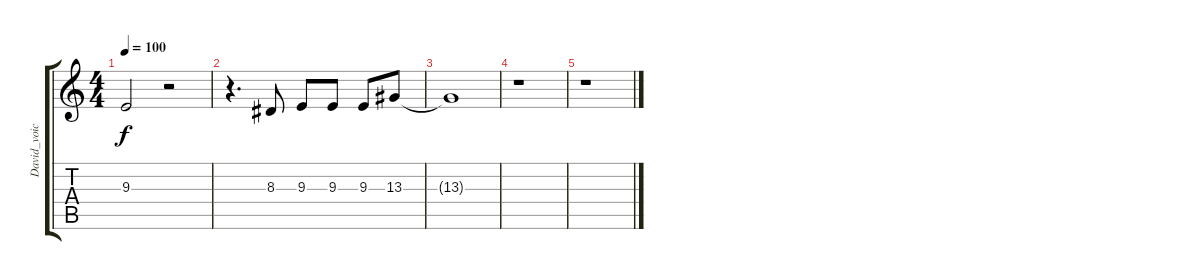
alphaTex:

\track ("David_voice" "David_voic") {instrument sopranosax}
\staff {score tabs}
\tuning (E4 B3 G3 D3 A2 E2) {hide}
\ts (4 4)
\tempo 100
\clef g2
\ks c
9.3{t}.2{dy f} r.2 |
r.4{d} 8.3.8 9.3.8 9.3.8 9.3.8 13.3.8 |
13.3{t}.1 |
r.1 |
r.1
